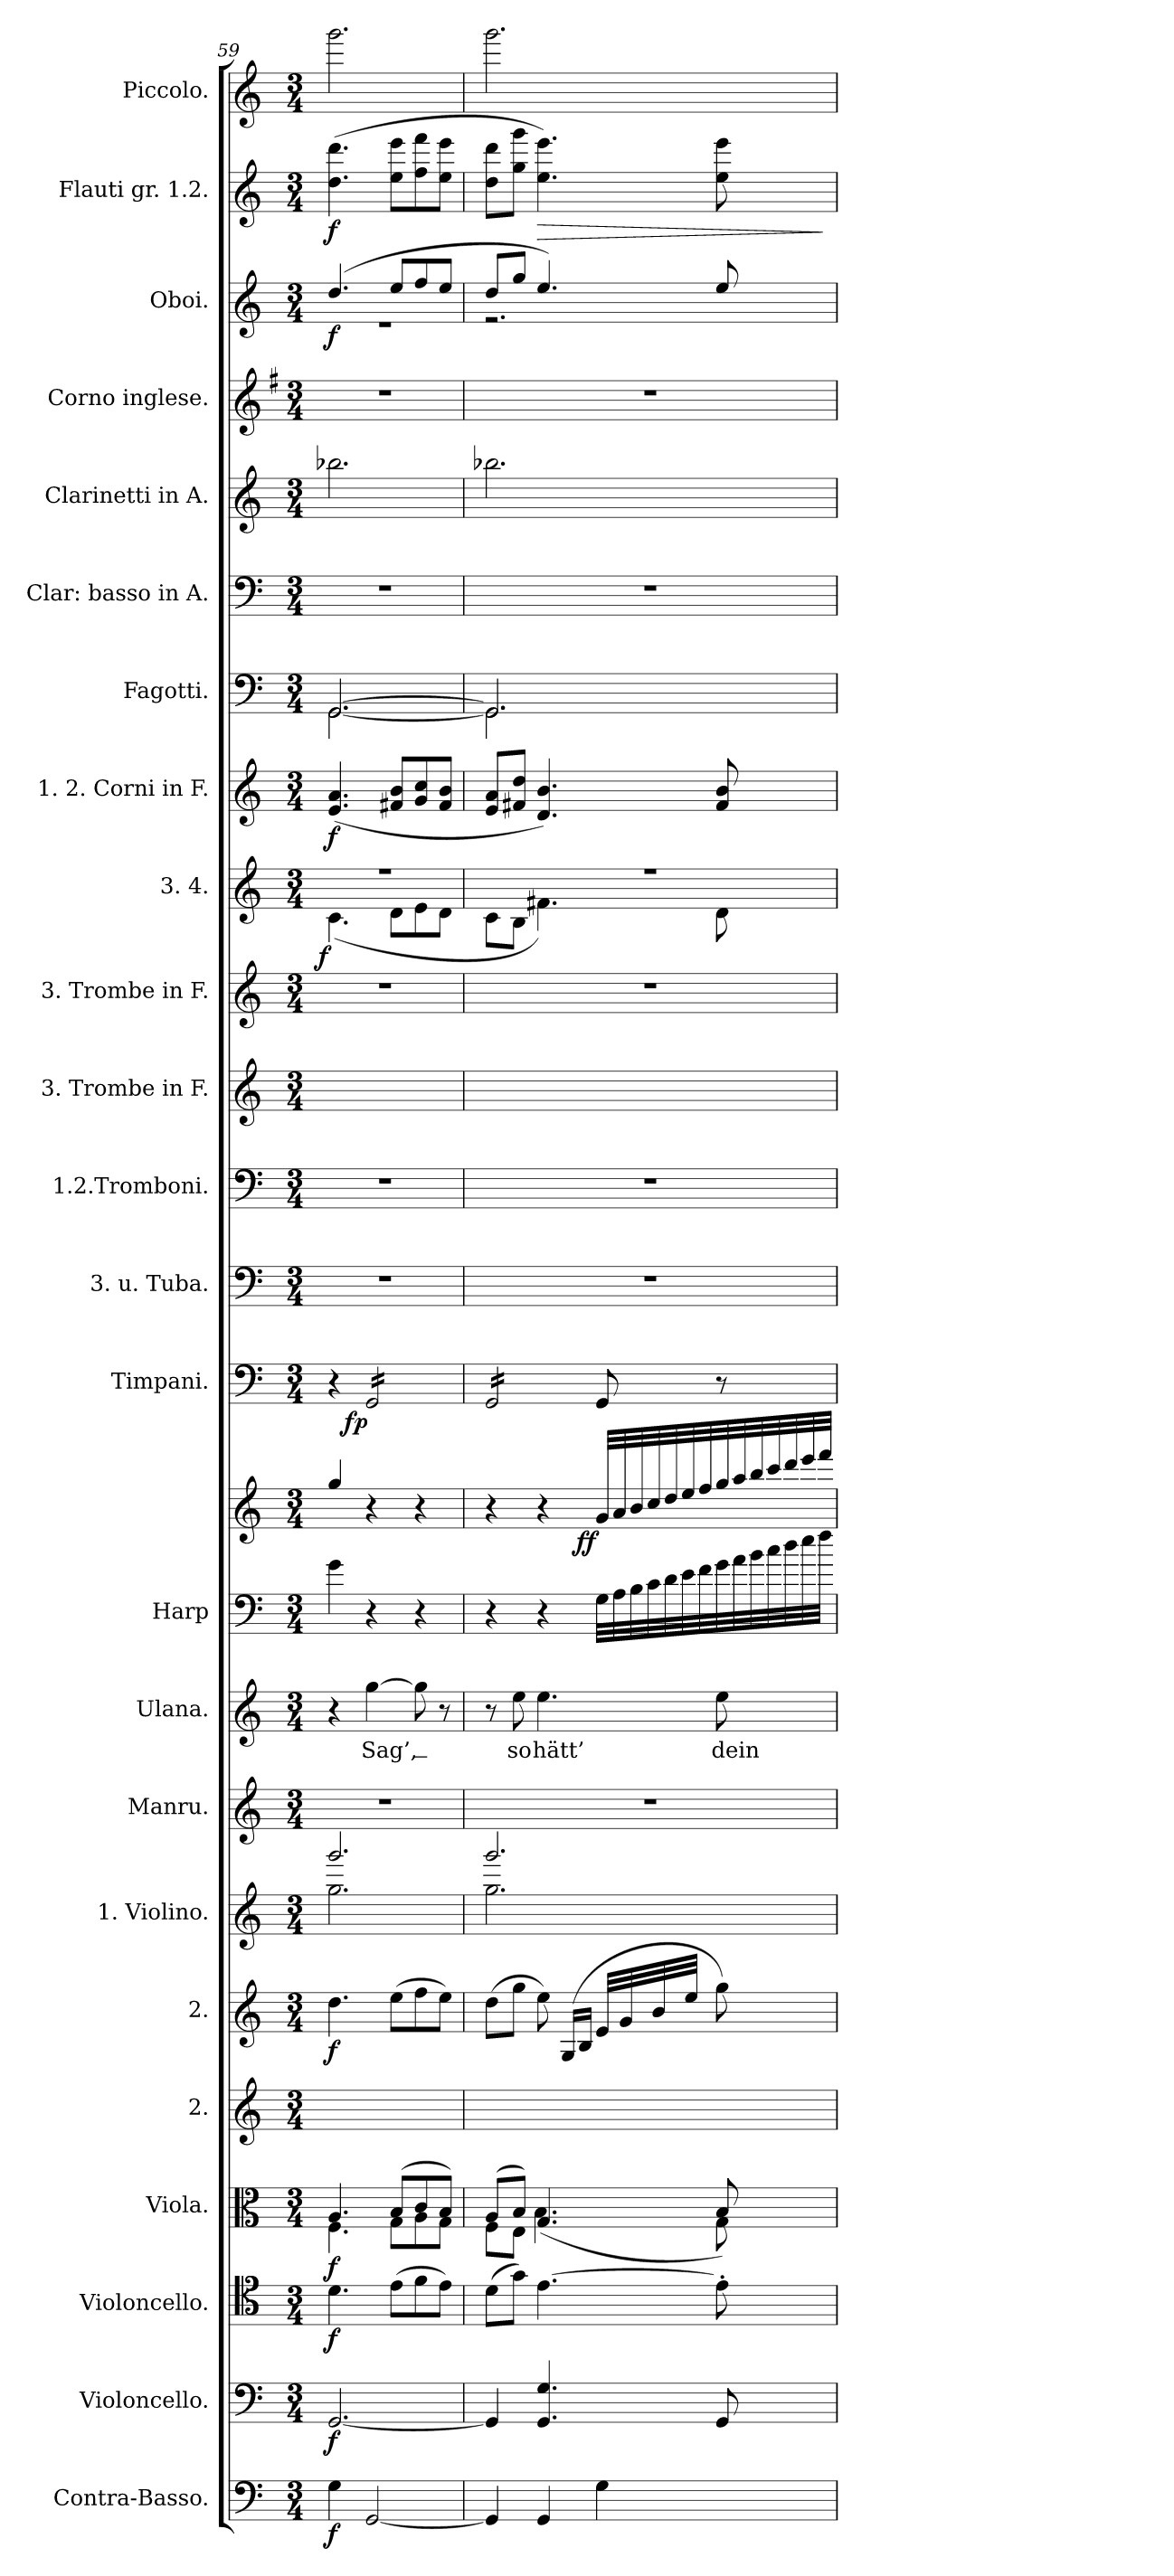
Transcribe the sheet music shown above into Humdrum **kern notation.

**kern	**dynam	**kern	**dynam	**kern	**dynam	**kern	**dynam	**kern	**kern	**dynam	**kern	**kern	**kern	**text	**kern	**kern	**dynam	**kern	**dynam	**kern	**kern	**kern	**kern	**kern	**dynam	**kern	**dynam	**kern	**kern	**kern	**kern	**kern	**dynam	**kern	**dynam	**kern
*part24	*part24	*part23	*part23	*part22	*part22	*part21	*part21	*part20	*part19	*part19	*part18	*part17	*part16	*part16	*part15	*part15	*part15	*part14	*part14	*part13	*part12	*part11	*part10	*part9	*part9	*part8	*part8	*part7	*part6	*part5	*part4	*part3	*part3	*part2	*part2	*part1
*staff25	*staff25	*staff24	*staff24	*staff23	*staff23	*staff22	*staff22	*staff21	*staff20	*staff20	*staff19	*staff18	*staff17	*staff17	*staff16	*staff15	*staff15/16	*staff14	*staff14	*staff13	*staff12	*staff11	*staff10	*staff9	*staff9	*staff8	*staff8	*staff7	*staff6	*staff5	*staff4	*staff3	*staff3	*staff2	*staff2	*staff1
*I"Contra-Basso.	*	*I"Violoncello.	*	*I"Violoncello.	*	*I"Viola.	*	*I"2.	*I"2.	*	*I"1. Violino.	*I"Manru.	*I"Ulana.	*	*I"Harp	*	*	*I"Timpani.	*	*I"3. u. Tuba.	*I"1.2.Tromboni.	*I"3. Trombe in F.	*I"3. Trombe in F.	*I"3. 4.	*	*I"1. 2. Corni in F.	*	*I"Fagotti.	*I"Clar: basso in A.	*I"Clarinetti in A.	*I"Corno inglese.	*I"Oboi.	*	*I"Flauti gr. 1.2.	*	*I"Piccolo.
*I'C.-B.	*	*	*	*	*	*I'Vl.	*	*	*	*	*I'1. Viol.	*	*	*	*	*	*	*I'Timp.	*	*I'3. u. Tub.	*I'1.2. Tromb.	*	*I'Trombe.	*	*	*I'1. 2. Corni.	*	*I'Fag.	*I'basso.	*I'1.2. Clar. A.	*I'Cor.ingl.	*I'Ob.	*	*I'Fl.	*	*
*clefF4	*	*clefF4	*	*clefC4	*	*clefC3	*	*clefG2	*clefG2	*	*clefG2	*clefG2	*clefG2	*	*clefF4	*clefG2	*	*clefF4	*	*clefF4	*clefF4	*clefG2	*clefG2	*clefG2	*	*clefG2	*	*clefF4	*clefF4	*clefG2	*clefG2	*clefG2	*	*clefG2	*	*clefG2
*	*	*	*	*	*	*	*	*	*	*	*	*ITrd8c12	*	*	*	*	*	*	*	*	*	*ITrd-3c-5	*ITrd-3c-5	*ITrd4c7	*	*ITrd4c7	*	*	*ITrd2c3	*ITrd2c3	*ITrd4c7	*	*	*	*	*
*k[]	*	*k[]	*	*k[]	*	*k[]	*	*k[]	*k[]	*	*k[]	*k[]	*k[]	*	*k[]	*k[]	*	*k[]	*	*k[]	*k[]	*k[b-]	*k[b-]	*k[b-]	*	*k[b-]	*	*k[]	*k[f#c#g#]	*k[f#c#g#]	*k[]	*k[]	*	*k[]	*	*k[]
*M3/4	*	*M3/4	*	*M3/4	*	*M3/4	*	*M3/4	*M3/4	*	*M3/4	*M3/4	*M3/4	*	*M3/4	*M3/4	*	*M3/4	*	*M3/4	*M3/4	*M3/4	*M3/4	*M3/4	*	*M3/4	*	*M3/4	*M3/4	*M3/4	*M3/4	*M3/4	*	*M3/4	*	*M3/4
=59	=59	=59	=59	=59	=59	=59	=59	=59	=59	=59	=59	=59	=59	=59	=59	=59	=59	=59	=59	=59	=59	=59	=59	=59	=59	=59	=59	=59	=59	=59	=59	=59	=59	=59	=59	=59
*	*	*	*	*	*	*^	*	*	*	*	*^	*	*	*	*	*	*	*	*	*	*	*	*	*^	*	*	*	*^	*	*	*	*^	*	*	*	*
!	!	!	!	!	!	!	!	!	!	!	!	!	!	!	!	!	!	!	!	!	!	!	!	!	!	!	!	!LO:DY:b:rj	!	!	!	!	!	!	!	!	!	!	!	!	!
4G\	f	[2.GG/	f	4.d\	f	4.A/	4.F\	f	4.dd\yy	4.dd\	f	2.ggg/	2.gg\	2.r	4r	.	4g\	4gg/	.	4r	.	2.r	2.r	2.ryy	2.r	2.rff	(4.F\	f	(4.A/ 4.d/	f	[2.GG/	[2.GG\	2.r	2.ggn\	2.r	(4.dd/	2.re	f	(4.dd\ 4.ddd\	f	2.ggg\
!	!	!	!	!	!	!	!	!	!	!	!	!	!	!	!	!	!	!	!	!	!LO:DY:b:rj	!	!	!	!	!	!	!	!	!	!	!	!	!	!	!	!	!	!	!	!
*	*	*	*	*	*	*	*	*	*	*	*	*	*	*	*	*	*	*	*	*tremolo	*	*	*	*	*	*	*	*	*	*	*	*	*	*	*	*	*	*	*	*	*
[2GG/	.	.	.	.	.	.	.	.	.	.	.	.	.	.	[4gg\	Sag’,_	4r	4r	.	16GG/LL	fp	.	.	.	.	.	.	.	.	.	.	.	.	.	.	.	.	.	.	.	.
.	.	.	.	.	.	.	.	.	.	.	.	.	.	.	.	.	.	.	.	16GG/	.	.	.	.	.	.	.	.	.	.	.	.	.	.	.	.	.	.	.	.	.
.	.	.	.	(8e\L	.	(8B/L	8G\L	.	(8ee\Lyy	(8ee\L	.	.	.	.	.	.	.	.	.	16GG/	.	.	.	.	.	.	8G\L	.	8Bn/ 8e/L	.	.	.	.	.	.	8ee/L	.	.	8ee\ 8eee\L	.	.
.	.	.	.	.	.	.	.	.	.	.	.	.	.	.	.	.	.	.	.	16GG/	.	.	.	.	.	.	.	.	.	.	.	.	.	.	.	.	.	.	.	.	.
.	.	.	.	8f\	.	8c/	8A\	.	8ff\yy	8ff\	.	.	.	.	8gg\]	.	4r	4r	.	16GG/	.	.	.	.	.	.	8A\	.	8c/ 8f/	.	.	.	.	.	.	8ff/	.	.	8ff\ 8fff\	.	.
.	.	.	.	.	.	.	.	.	.	.	.	.	.	.	.	.	.	.	.	16GG/	.	.	.	.	.	.	.	.	.	.	.	.	.	.	.	.	.	.	.	.	.
.	.	.	.	8e\J)	.	8B/J)	8G\J	.	8ee\Jyy)	8ee\J)	.	.	.	.	8r	.	.	.	.	16GG/	.	.	.	.	.	.	8G\J	.	8B/ 8e/J	.	.	.	.	.	.	8ee/J	.	.	8ee\ 8eee\J	.	.
.	.	.	.	.	.	.	.	.	.	.	.	.	.	.	.	.	.	.	.	16GG/JJ	.	.	.	.	.	.	.	.	.	.	.	.	.	.	.	.	.	.	.	.	.
=60	=60	=60	=60	=60	=60	=60	=60	=60	=60	=60	=60	=60	=60	=60	=60	=60	=60	=60	=60	=60	=60	=60	=60	=60	=60	=60	=60	=60	=60	=60	=60	=60	=60	=60	=60	=60	=60	=60	=60	=60	=60
4GG/]	.	4GG/]	.	(8d\L	.	(8A/L	8F\L	.	(8dd\Lyy	(8dd\L	.	2.ggg/	2.gg\	2.r	8r	.	4r	4r	.	16GG/LL	.	2.r	2.r	2.ryy	2.r	2.rff	8F\L	.	8A/ 8d/L	.	2.GG/]	2.GG\]	2.r	2.ggn\	2.r	8dd/L	2.re	.	8dd\ 8ddd\L	.	2.ggg\
.	.	.	.	.	.	.	.	.	.	.	.	.	.	.	.	.	.	.	.	16GG/	.	.	.	.	.	.	.	.	.	.	.	.	.	.	.	.	.	.	.	.	.
.	.	.	.	8g\J)	.	8B/J)	8E\J	.	8gg\Jyy	8gg\J	.	.	.	.	8ee\	so	.	.	.	16GG/	.	.	.	.	.	.	8E\J	.	8Bn/ 8g/J	.	.	.	.	.	.	8gg/J	.	.	8gg\ 8ggg\J	.	.
.	.	.	.	.	.	.	.	.	.	.	.	.	.	.	.	.	.	.	.	16GG/	.	.	.	.	.	.	.	.	.	.	.	.	.	.	.	.	.	.	.	.	.
!	!	!	!	!	!	!	!	!	!	!	!	!	!	!	!	!	!	!	!	!	!	!	!	!	!	!	!	!	!	!	!	!	!	!	!	!	!	!	!	!LO:HP:b	!
4GG/	.	4.GG/ 4.G/	.	[4.e\	.	4.G/	(>4.B\	.	8ee\yy)	8ee\)	.	.	.	.	4.ee\	hätt’	4r	4r	.	16GG/	.	.	.	.	.	.	4.Bn\)	.	4.G/ 4.e/)	.	.	.	.	.	.	4.ee/)	.	.	4.ee\ 4.eee\)	>	.
.	.	.	.	.	.	.	.	.	.	.	.	.	.	.	.	.	.	.	.	16GG/	.	.	.	.	.	.	.	.	.	.	.	.	.	.	.	.	.	.	.	.	.
.	.	.	.	.	.	.	.	.	(<16G/LLyy	(<16G/LL	.	.	.	.	.	.	.	.	.	16GG/	.	.	.	.	.	.	.	.	.	.	.	.	.	.	.	.	.	.	.	.	.
.	.	.	.	.	.	.	.	.	16B/JJyy	16B/JJ	.	.	.	.	.	.	.	.	.	16GG/JJ	.	.	.	.	.	.	.	.	.	.	.	.	.	.	.	.	.	.	.	.	.
*	*	*	*	*	*	*	*	*	*	*	*	*	*	*	*	*	*	*	*	*Xtremolo	*	*	*	*	*	*	*	*	*	*	*	*	*	*	*	*	*	*	*	*	*
*	*	*	*	*	*	*	*	*	*	*	*	*	*	*	*	*	*Xtuplet	*Xtuplet	*	*	*	*	*	*	*	*	*	*	*	*	*	*	*	*	*	*	*	*	*	*	*
!	!	!	!	!	!	!	!	!	!	!	!	!	!	!	!	!	!	!	!LO:DY:b:rj	!	!	!	!	!	!	!	!	!	!	!	!	!	!	!	!	!	!	!	!	!	!
4G\	.	.	.	.	.	.	.	.	32e/LLLyy	32e/LLL	.	.	.	.	.	.	56G\LLL	56g/LLL	ff	8GG/	.	.	.	.	.	.	.	.	.	.	.	.	.	.	.	.	.	.	.	.	.
.	.	.	.	.	.	.	.	.	.	.	.	.	.	.	.	.	56A\	56a/	.	.	.	.	.	.	.	.	.	.	.	.	.	.	.	.	.	.	.	.	.	.	.
.	.	.	.	.	.	.	.	.	32g/yy	32g/	.	.	.	.	.	.	.	.	.	.	.	.	.	.	.	.	.	.	.	.	.	.	.	.	.	.	.	.	.	.	.
.	.	.	.	.	.	.	.	.	.	.	.	.	.	.	.	.	56B\	56b/	.	.	.	.	.	.	.	.	.	.	.	.	.	.	.	.	.	.	.	.	.	.	.
.	.	.	.	.	.	.	.	.	.	.	.	.	.	.	.	.	56c\	56cc/	.	.	.	.	.	.	.	.	.	.	.	.	.	.	.	.	.	.	.	.	.	.	.
.	.	.	.	.	.	.	.	.	32b/yy	32b/	.	.	.	.	.	.	.	.	.	.	.	.	.	.	.	.	.	.	.	.	.	.	.	.	.	.	.	.	.	.	.
.	.	.	.	.	.	.	.	.	.	.	.	.	.	.	.	.	56d\	56dd/	.	.	.	.	.	.	.	.	.	.	.	.	.	.	.	.	.	.	.	.	.	.	.
.	.	.	.	.	.	.	.	.	.	.	.	.	.	.	.	.	56e\	56ee/	.	.	.	.	.	.	.	.	.	.	.	.	.	.	.	.	.	.	.	.	.	.	.
.	.	.	.	.	.	.	.	.	32ee/JJJyy	32ee/JJJ	.	.	.	.	.	.	.	.	.	.	.	.	.	.	.	.	.	.	.	.	.	.	.	.	.	.	.	.	.	.	.
.	.	.	.	.	.	.	.	.	.	.	.	.	.	.	.	.	56f\	56ff/	.	.	.	.	.	.	.	.	.	.	.	.	.	.	.	.	.	.	.	.	.	.	.
.	.	8GG/	.	8e'\]	.	8B/)	8G\	.	8gg\yy)	8gg\)	.	.	.	.	8ee\	dein	56g\	56gg/	.	8r	.	.	.	.	.	.	8G\	.	8B/ 8e/	.	.	.	.	.	.	8ee/	.	.	8ee\ 8eee\	.	.
.	.	.	.	.	.	.	.	.	.	.	.	.	.	.	.	.	56a\	56aa/	.	.	.	.	.	.	.	.	.	.	.	.	.	.	.	.	.	.	.	.	.	.	.
.	.	.	.	.	.	.	.	.	.	.	.	.	.	.	.	.	56b\	56bb/	.	.	.	.	.	.	.	.	.	.	.	.	.	.	.	.	.	.	.	.	.	.	.
.	.	.	.	.	.	.	.	.	.	.	.	.	.	.	.	.	56cc\	56ccc/	.	.	.	.	.	.	.	.	.	.	.	.	.	.	.	.	.	.	.	.	.	.	.
.	.	.	.	.	.	.	.	.	.	.	.	.	.	.	.	.	56dd\	56ddd/	.	.	.	.	.	.	.	.	.	.	.	.	.	.	.	.	.	.	.	.	.	.	.
.	.	.	.	.	.	.	.	.	.	.	.	.	.	.	.	.	56ee\	56eee/	.	.	.	.	.	.	.	.	.	.	.	.	.	.	.	.	.	.	.	.	.	.	.
.	.	.	.	.	.	.	.	.	.	.	.	.	.	.	.	.	56ff\JJJ	56fff/JJJ	.	.	.	.	.	.	.	.	.	.	.	.	.	.	.	.	.	.	.	.	.	.	.
*	*	*	*	*	*	*v	*v	*	*	*	*	*v	*v	*	*	*	*	*	*	*	*	*	*	*	*	*v	*v	*	*	*	*v	*v	*	*	*	*v	*v	*	*	*	*
.	.	.	.	.	.	.	.	.	.	.	.	.	.	.	.	.	.	.	.	.	.	.	.	.	.	.	.	.	.	.	.	.	.	.	]	.
=	=	=	=	=	=	=	=	=	=	=	=	=	=	=	=	=	=	=	=	=	=	=	=	=	=	=	=	=	=	=	=	=	=	=	=	=
*-	*-	*-	*-	*-	*-	*-	*-	*-	*-	*-	*-	*-	*-	*-	*-	*-	*-	*-	*-	*-	*-	*-	*-	*-	*-	*-	*-	*-	*-	*-	*-	*-	*-	*-	*-	*-
